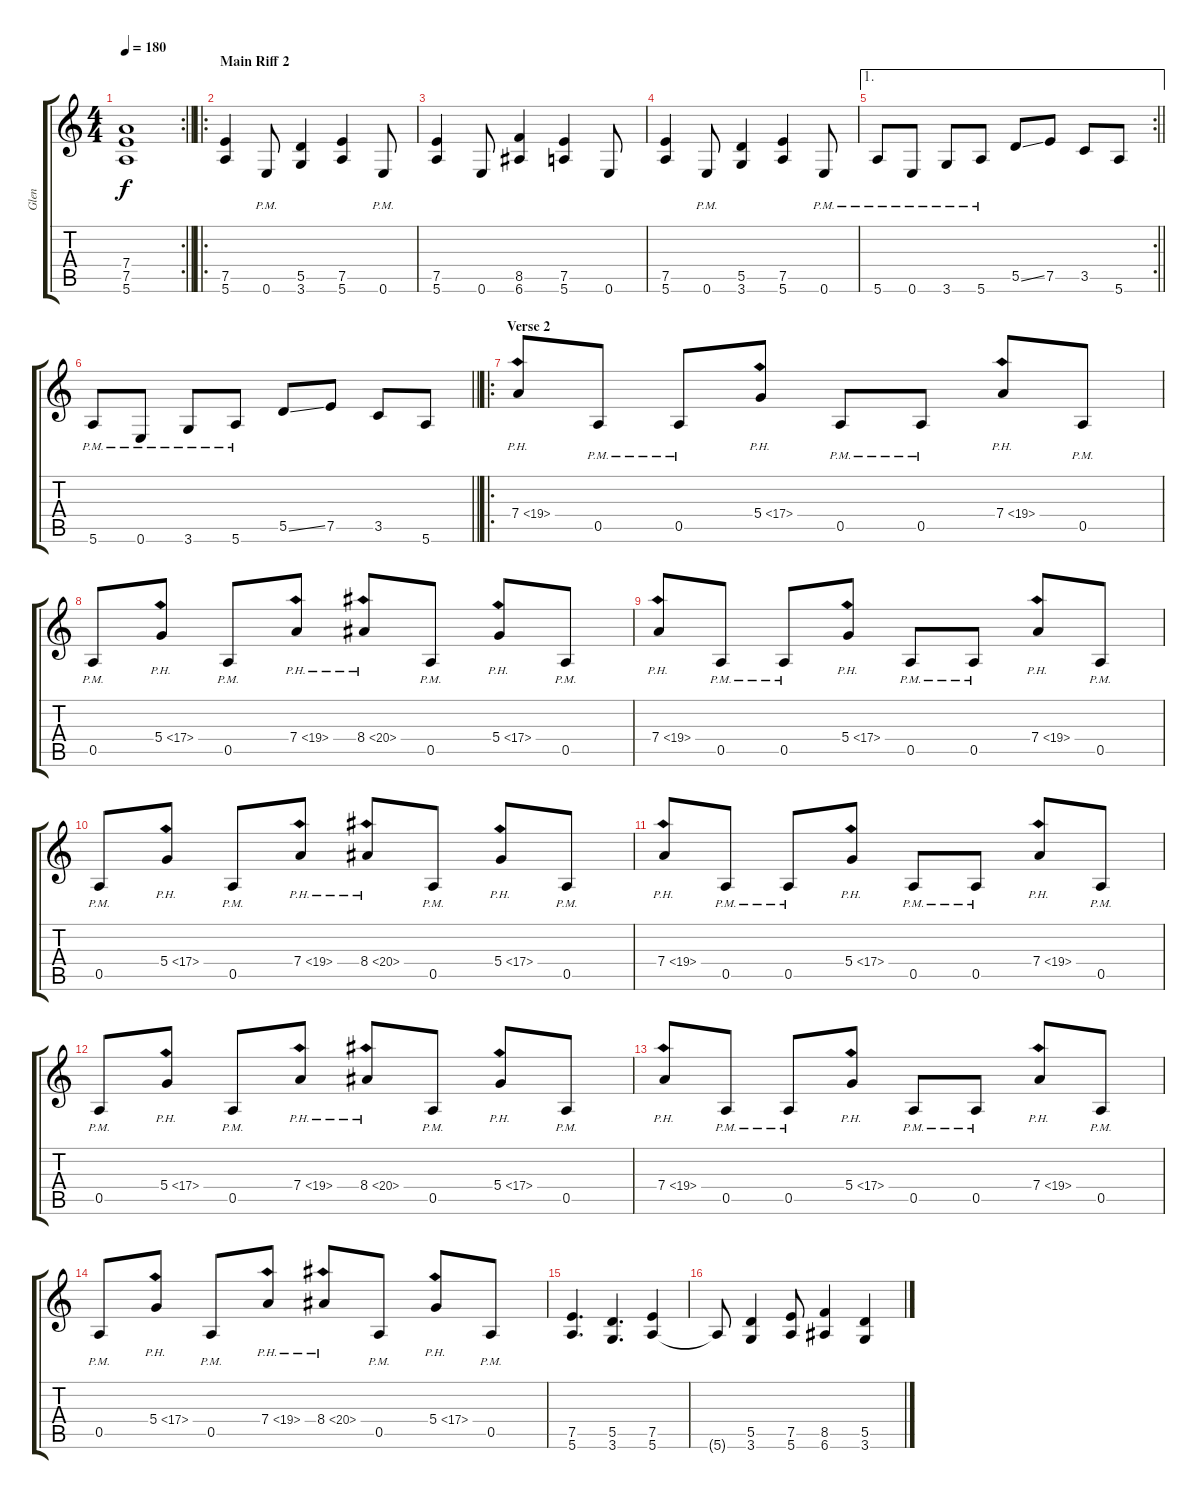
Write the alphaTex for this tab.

\track ("Glen" "Glen") {instrument overdrivenguitar}
\staff {score tabs}
\tuning (E4 B3 G3 D3 A2 E2) {hide}
\rc 2
\ts (4 4)
\tempo 180
\clef g2
\barLineRight lightlight
\ks c
(7.4 7.5 5.6).1{dy f} |
\ro
\section ("" "Main Riff 2")
(7.5 5.6).4 0.6{pm}.8 (5.5 3.6).4 (7.5 5.6).4 0.6{pm}.8 |
(7.5 5.6).4 0.6.8 (8.5 6.6).4 (7.5 5.6).4 0.6.8 |
(7.5 5.6).4 0.6{pm}.8 (5.5 3.6).4 (7.5 5.6).4 0.6{pm}.8 |
\ae 1
\rc 2
\barLineRight lightlight
5.6{pm}.8 0.6{pm}.8 3.6{pm}.8 5.6{pm}.8 5.5{ss}.8 7.5.8 3.5.8 5.6.8 |
\barLineRight lightlight
5.6{pm}.8 0.6{pm}.8 3.6{pm}.8 5.6{pm}.8 5.5{ss}.8 7.5.8 3.5.8 5.6.8 |
\ro
\section ("" "Verse 2")
7.4{ph 12}.8 0.5{pm}.8 0.5{pm}.8 5.4{ph 12}.8 0.5{pm}.8 0.5{pm}.8 7.4{ph 12}.8 0.5{pm}.8 |
0.5{pm}.8 5.4{ph 12}.8 0.5{pm}.8 7.4{ph 12}.8 8.4{ph 12}.8 0.5{pm}.8 5.4{ph 12}.8 0.5{pm}.8 |
7.4{ph 12}.8 0.5{pm}.8 0.5{pm}.8 5.4{ph 12}.8 0.5{pm}.8 0.5{pm}.8 7.4{ph 12}.8 0.5{pm}.8 |
0.5{pm}.8 5.4{ph 12}.8 0.5{pm}.8 7.4{ph 12}.8 8.4{ph 12}.8 0.5{pm}.8 5.4{ph 12}.8 0.5{pm}.8 |
7.4{ph 12}.8 0.5{pm}.8 0.5{pm}.8 5.4{ph 12}.8 0.5{pm}.8 0.5{pm}.8 7.4{ph 12}.8 0.5{pm}.8 |
0.5{pm}.8 5.4{ph 12}.8 0.5{pm}.8 7.4{ph 12}.8 8.4{ph 12}.8 0.5{pm}.8 5.4{ph 12}.8 0.5{pm}.8 |
7.4{ph 12}.8 0.5{pm}.8 0.5{pm}.8 5.4{ph 12}.8 0.5{pm}.8 0.5{pm}.8 7.4{ph 12}.8 0.5{pm}.8 |
0.5{pm}.8 5.4{ph 12}.8 0.5{pm}.8 7.4{ph 12}.8 8.4{ph 12}.8 0.5{pm}.8 5.4{ph 12}.8 0.5{pm}.8 |
(7.5 5.6).4{d} (5.5 3.6).4{d} (7.5 5.6).4 |
5.6{t}.8 (5.5 3.6).4 (7.5 5.6).8 (8.5 6.6).4 (5.5 3.6).4
